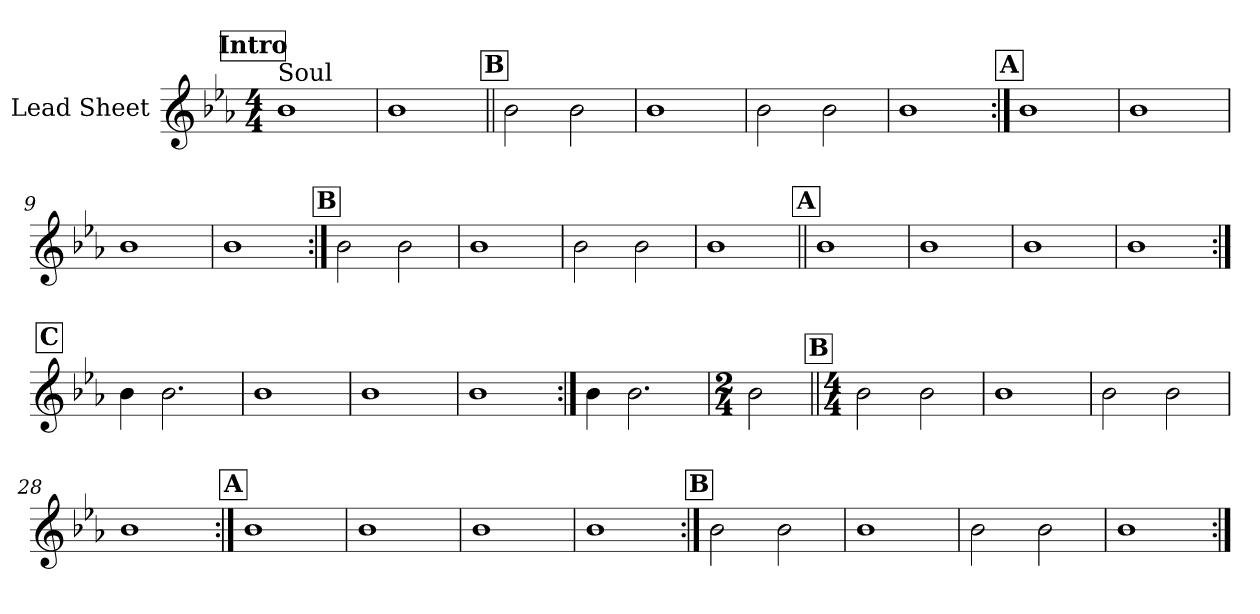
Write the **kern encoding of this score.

**kern
*part1
*staff1
*I"Lead Sheet
*clefG2
*k[b-e-a-]
*c:
*M4/4
*MM110
!!LO:REH:place=s1:a:fs=14:t=Intro
=1
!LO:TX:a:t=Soul
1b-
=2
1b-
!!LO:LB:g=z
!!LO:REH:place=s1:a:fs=14:t=B
=3||
2b-\
2b-\
=4
1b-
=5
2b-\
2b-\
=6
1b-
!!LO:LB:g=z
!!LO:REH:place=s1:a:fs=14:t=A
=7:|!
1b-
=8
1b-
=9
1b-
=10
1b-
!!LO:LB:g=z
!!LO:REH:place=s1:a:fs=14:t=B
=11:|!
2b-\
2b-\
=12
1b-
=13
2b-\
2b-\
=14
1b-
!!LO:LB:g=z
!!LO:REH:place=s1:a:fs=14:t=A
=15||
1b-
=16
1b-
=17
1b-
=18
1b-
!!LO:LB:g=z
!!LO:REH:place=s1:a:fs=14:t=C
=19:|!
4b-\
2.b-\
=20
1b-
=21
1b-
=22
1b-
!!LO:LB:g=z
=23:|!
4b-\
2.b-\
=24
*M2/4
2b-\
!!LO:LB:g=z
!!LO:REH:place=s1:a:fs=14:t=B
=25||
*M4/4
2b-\
2b-\
=26
1b-
=27
2b-\
2b-\
=28
1b-
!!LO:LB:g=z
!!LO:REH:place=s1:a:fs=14:t=A
=29:|!
1b-
=30
1b-
=31
1b-
=32
1b-
!!LO:LB:g=z
!!LO:REH:place=s1:a:fs=14:t=B
=33:|!
2b-\
2b-\
=34
1b-
=35
2b-\
2b-\
=36
1b-
=:|!
*-
